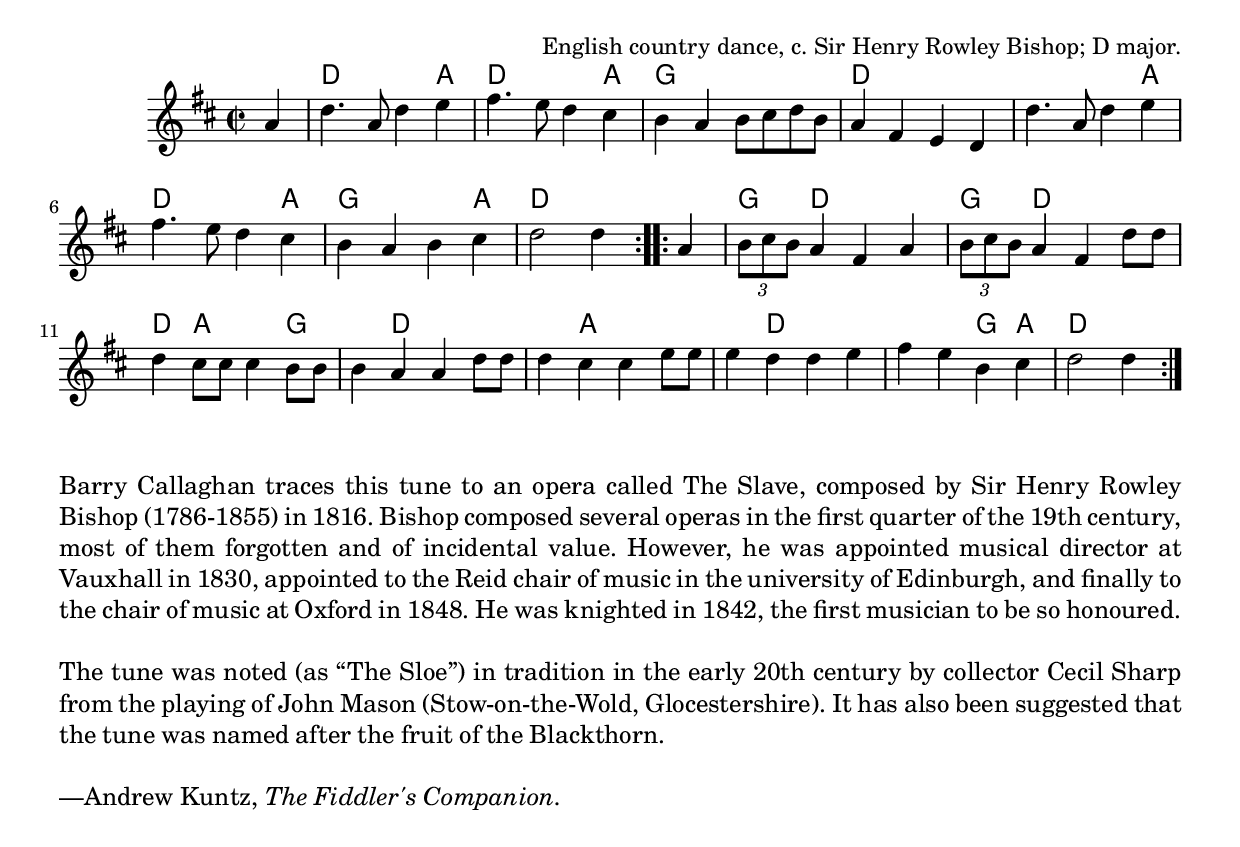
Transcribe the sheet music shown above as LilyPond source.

\version "2.18.2"
\include "util.ly"

\tocItem \markup "The Sloe"

\score {
  <<
    \relative a' {
      \time 2/2
      \key d \major

      \repeat volta 2 {
        \partial 4 a4 |
        d4. a8 d4 e |
        fis4. e8 d4 cis |
        b a b8 cis d b |
        a4 fis e d |

        d'4. a8 d4 e |
        fis4. e8 d4 cis |
        b4 a b cis |
        d2 d4
      }

      \repeat volta 2 {
        a4 |
        \tuplet 3/2 { b8 cis b } a4 fis a |
        \tuplet 3/2 { b8 cis b } a4 fis d'8 d |
        d4 cis8 cis cis4 b8 b |
        b4 a a d8 d |
        d4 cis cis e8 e |
        e4 d d e |
        fis e b cis |
        d2 d4
      }
    }

    \chords {
      \time 2/2
      \set chordChanges = ##t

      \repeat volta 2 {
        \partial 4 s4
        d2. a4 | d2. a4 | g1 | d1 |
        d2. a4 | d2. a4 | g2. a4 | d2.
      }

      \repeat volta 2 {
        s4 |
        g4 d2. | g4 d2. | d4 a2 g4 | g4 d2. |
        d4 a2. | a4 d2. | d2 g4 a4 | d2.
      }
    }
  >>

  \header {
    title = "The Sloe"
    opus = "English country dance, c. Sir Henry Rowley Bishop; D major."
  }
}

\markuplist {
  \paragraph {
    Barry Callaghan traces this tune to an opera called The Slave, composed by
    Sir Henry Rowley Bishop (1786-1855) in 1816. Bishop composed several operas
    in the first quarter of the 19th century, most of them forgotten and of
    incidental value. However, he was appointed musical director at Vauxhall
    in 1830, appointed to the Reid chair of music in the university of Edinburgh,
    and finally to the chair of music at Oxford in 1848. He was knighted in 1842,
    the first musician to be so honoured.
  }
  \paragraph {
    The tune was noted (as “The Sloe”) in tradition in the early 20th century by
    collector Cecil Sharp from the playing of John Mason (Stow-on-the-Wold,
    Glocestershire). It has also been suggested that the tune was named after the
    fruit of the Blackthorn.
  }
  \paragraph {
    —Andrew Kuntz, \italic{The Fiddler's Companion.}
  }
}